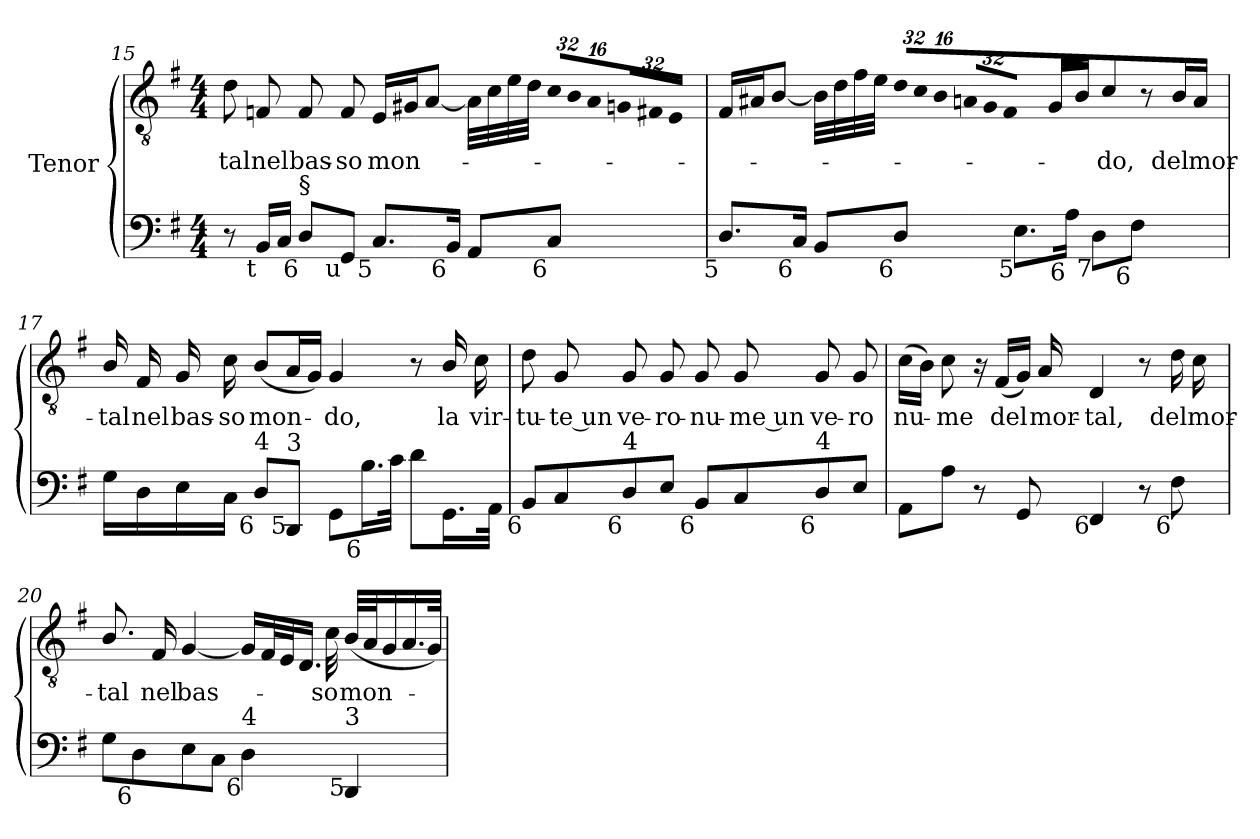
**kern	**kern	**text
*part2	*part1	*part1
*staff2	*staff1	*staff1
*	*I"Tenor	*
*clefF4	*clefGv2	*
*	*ITrd7c12	*
*k[f#]	*k[f#]	*
*G:	*G:	*
*M4/4	*M4/4	*
=15	=15	=15
!	!	!LO:LY:b:color=#000000
8r	8Di\	-tal
!LO:TX:b:rj:t=t	!	!
!	!	!LO:LY:b:color=#000000
16BBi/LL	8FFni/	nel
16Ci/JJ	.	.
!LO:TX:b:rj:t=6	!	!
!LO:TX:t=§	!	!
!	!	!LO:LY:b:color=#000000
8Di/L	8FFi/	bas-
!LO:TX:b:rj:t=u	!	!
!	!	!LO:LY:b:color=#000000
8GGi/J	8FFi/	-so
!LO:TX:b:rj:t=5	!	!
!	!	!LO:LY:b:color=#000000
8.Ci/L	16EEi/LL	mon-
.	16GG#Xi/J	.
.	[8AAi/J	.
!LO:TX:b:rj:t=6	!	!
16BBi/Jk	.	.
8AAi/L	32AAi\LLL]	.
.	32Ci\	.
.	32Ei\	.
.	32Di\JJJ	.
*	*Xbrackettup	*
!LO:TX:b:rj:t=6	!	!
!	!LO:N:vis=32	!
8Ci/J	1024%21Ci/LLL	.
!	!LO:N:vis=32	!
.	1024%21BBi/	.
!	!LO:N:vis=32	!
.	512%11AAi/JJJ	.
!	!LO:N:vis=32	!
.	1024%21GGni/LLL	.
!	!LO:N:vis=32	!
.	1024%21FF#Xi/	.
!	!LO:N:vis=32	!
.	512%11EEi/JJJ	.
=16	=16	=16
!LO:TX:b:rj:t=5	!	!
8.Di/L	16FF#i/LL	.
.	16AA#Xi/J	.
.	[8BBi/J	.
!LO:TX:b:rj:t=6	!	!
16Ci/Jk	.	.
8BBi/L	32BBi\LLL]	.
.	32Di\	.
.	32F#i\	.
.	32Ei\JJJ	.
!LO:TX:b:rj:t=6	!	!
!	!LO:N:vis=32	!
8Di/J	1024%21Di\LLL	.
!	!LO:N:vis=32	!
.	1024%21Ci\	.
!	!LO:N:vis=32	!
.	512%11BBi\JJJ	.
!	!LO:N:vis=32	!
.	1024%21AAni/LLL	.
!	!LO:N:vis=32	!
.	1024%21GGi/	.
!	!LO:N:vis=32	!
.	512%11FF#i/JJJ	.
!LO:TX:b:rj:t=5	!	!
8.Ei\L	16GGi/LL	.
.	16BBi/JJ	.
!	!	!LO:LY:b:color=#000000
.	8Ci\	-do,
!LO:TX:b:rj:t=6	!	!
16Ai\Jk	.	.
!LO:TX:b:rj:t=7	!	!
8Di\L	8r	.
!LO:TX:b:rj:t=6	!	!
!	!	!LO:LY:b:color=#000000
8F#i\J	16BBi/	del
!	!	!LO:LY:b:color=#000000
.	16AAi/	mor-
!!LO:LB:g=z
=17	=17	=17
!	!	!LO:LY:b:color=#000000
16Gi\LL	16BBi/	-tal
!	!	!LO:LY:b:color=#000000
16Di\	16FF#i/	nel
!	!	!LO:LY:b:color=#000000
16Ei\	16GGi/	bas-
!	!	!LO:LY:b:color=#000000
16Ci\JJ	16Ci\	-so
!LO:TX:b:rj:t=6	!	!
!LO:TX:t=4	!	!
!	!	!LO:LY:b:color=#000000
8Di/L	(8BBi/L	mon-
!LO:TX:b:rj:t=5	!	!
!LO:TX:t=3	!	!
8DDi/J	16AAi/L	.
.	16GGi/JJ)	.
!	!	!LO:LY:b:color=#000000
8GGi\L	4GGi/	-do,
!LO:TX:b:rj:t=6	!	!
16.Bi\L	.	.
32ci\JJk	.	.
8di\L	8r	.
!	!	!LO:LY:b:color=#000000
16.GGi\L	16BBi/	la
!	!	!LO:LY:b:color=#000000
.	16Ci\	vir-
32AAi\JJk	.	.
=18	=18	=18
!LO:TX:b:rj:t=6	!	!
!	!	!LO:LY:b:color=#000000
8BBi/L	8Di\	-tu-
!	!	!LO:LY:b:color=#000000
8Ci/	8GGi/	-te un
!LO:TX:b:rj:t=6	!	!
!LO:TX:t=4	!	!
!	!	!LO:LY:b:color=#000000
8Di/	8GGi/	ve-
!	!	!LO:LY:b:color=#000000
8Ei/J	8GGi/	-ro-
!LO:TX:b:rj:t=6	!	!
!	!	!LO:LY:b:color=#000000
8BBi/L	8GGi/	-nu-
!	!	!LO:LY:b:color=#000000
8Ci/	8GGi/	-me un
!LO:TX:b:rj:t=6	!	!
!LO:TX:t=4	!	!
!	!	!LO:LY:b:color=#000000
8Di/	8GGi/	ve-
!	!	!LO:LY:b:color=#000000
8Ei/J	8GGi/	-ro
=19	=19	=19
!	!	!LO:LY:b:color=#000000
8AAi\L	(16Ci\LL	nu-
.	16BBi\JJ)	.
!	!	!LO:LY:b:color=#000000
8Ai\J	8Ci\	-me
8r	16r	.
!	!	!LO:LY:b:color=#000000
.	(16FF#i/LL	del
8GGi/	16GGi/JJ)	.
!	!	!LO:LY:b:color=#000000
.	16AAi/	mor-
!LO:TX:b:rj:t=6	!	!
!	!	!LO:LY:b:color=#000000
4FF#i/	4DDi/	-tal,
8r	8r	.
!LO:TX:b:rj:t=6	!	!
!	!	!LO:LY:b:color=#000000
8F#i\	16Di\	del
!	!	!LO:LY:b:color=#000000
.	16Ci\	mor-
!!LO:LB:g=z
=20	=20	=20
!	!	!LO:LY:b:color=#000000
8Gi\L	8.BBi/	-tal
!LO:TX:b:rj:t=6	!	!
8Di\	.	.
!	!	!LO:LY:b:color=#000000
.	16FF#i/	nel
!	!	!LO:LY:b:color=#000000
8Ei\	[4GGi/	bas-
8Ci\J	.	.
!LO:TX:b:rj:t=6	!	!
!LO:TX:t=4	!	!
4Di\	16GGi/LL]	.
.	32FF#i/L	.
.	32EEi/J	.
.	16.DDi/JJ	.
!	!	!LO:LY:b:color=#000000
.	32Ci\	-so
!LO:TX:b:rj:t=5	!	!
!LO:TX:t=3	!	!
!	!	!LO:LY:b:color=#000000
4DDi/	(32BBi/LLL	mon-
.	32AAi/J	.
.	16GGi/	.
.	16.AAi/	.
.	32GGi/JJk)	.
=	=	=
*-	*-	*-
